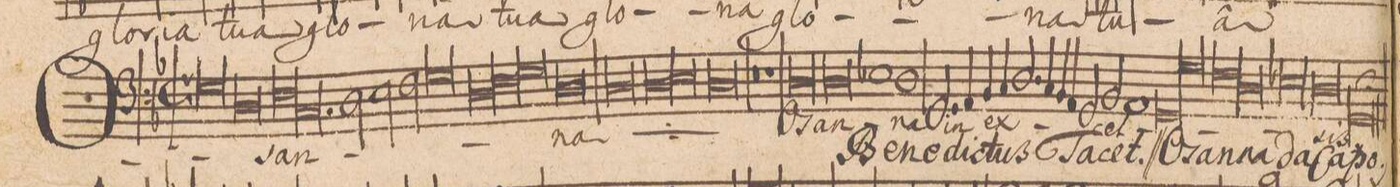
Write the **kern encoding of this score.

**kern	**text
*I"BASSUS.	*
*clefF4	*
*k[b-]	*
*M2/1	*
0G\	O-
=48-	=48-
0D\	.
=49-	=49-
*lig	*
1F\	san-
1.C/	.
*Xlig	*
=50-	=50-
2D\	.
2E\	.
2F\	.
=51-	=51-
0G\	.
=52-	=52-
*lig	*
1D\	.
1F\	.
=53-	=53-
1G\	.
*Xlig	*
0D\	na
=54-	=54-
*	*ij
0D\	O-
=55-	=55-
*lig	*
1D\	-san-
=56-	=56-
1E\	.
*Xlig	*
0D\	na
=57-	=57-
0r	.
=58-	=58-
1r	.
*	*Xij
=59-	=59-
0D\	O-
=60-	=60-
0D\	-san-
=61-	=61-
1E-X\	.
1D\	-na
=62-	=62-
2.GG/	in
4AA/	.
4BB-/	ex-
4C/	.
2.D/	.
=63-	=63-
4C/	.
4BB-/	.
4AA/	.
2GG/	.
2BB-/	-cel-
=64-	=64-
1AA/	.
*lig	*
1GG/	.
=65-	=65-
1G\	.
*Xlig	*
*lig	*
1F\	.
=66-	=66-
1D\	.
*Xlig	*
0E-X\	.
=67-	=67-
0D\	.
=68-	=68-
00GG/;	-sis.
=69||-	=69||-
0ryy	.
=70-	=70-
0ryy	.
=71-	=71-
0ryy	.
=72-	=72-
0ryy	.
=73-	=73-
0ryy	.
=74-	=74-
0ryy	.
=75-	=75-
0ryy	.
=76-	=76-
0ryy	.
=77-	=77-
0ryy	.
=78-	=78-
0ryy	.
=79-	=79-
0ryy	.
=80-	=80-
0ryy	.
=81-	=81-
0ryy	.
=82-	=82-
0ryy	.
=83-	=83-
0ryy	.
=84-	=84-
0ryy	.
=85-	=85-
0ryy	.
=86-	=86-
0ryy	.
=87-	=87-
0ryy	.
=88-	=88-
0ryy	.
=89-	=89-
00ryy	.
==	==
*-	*-
